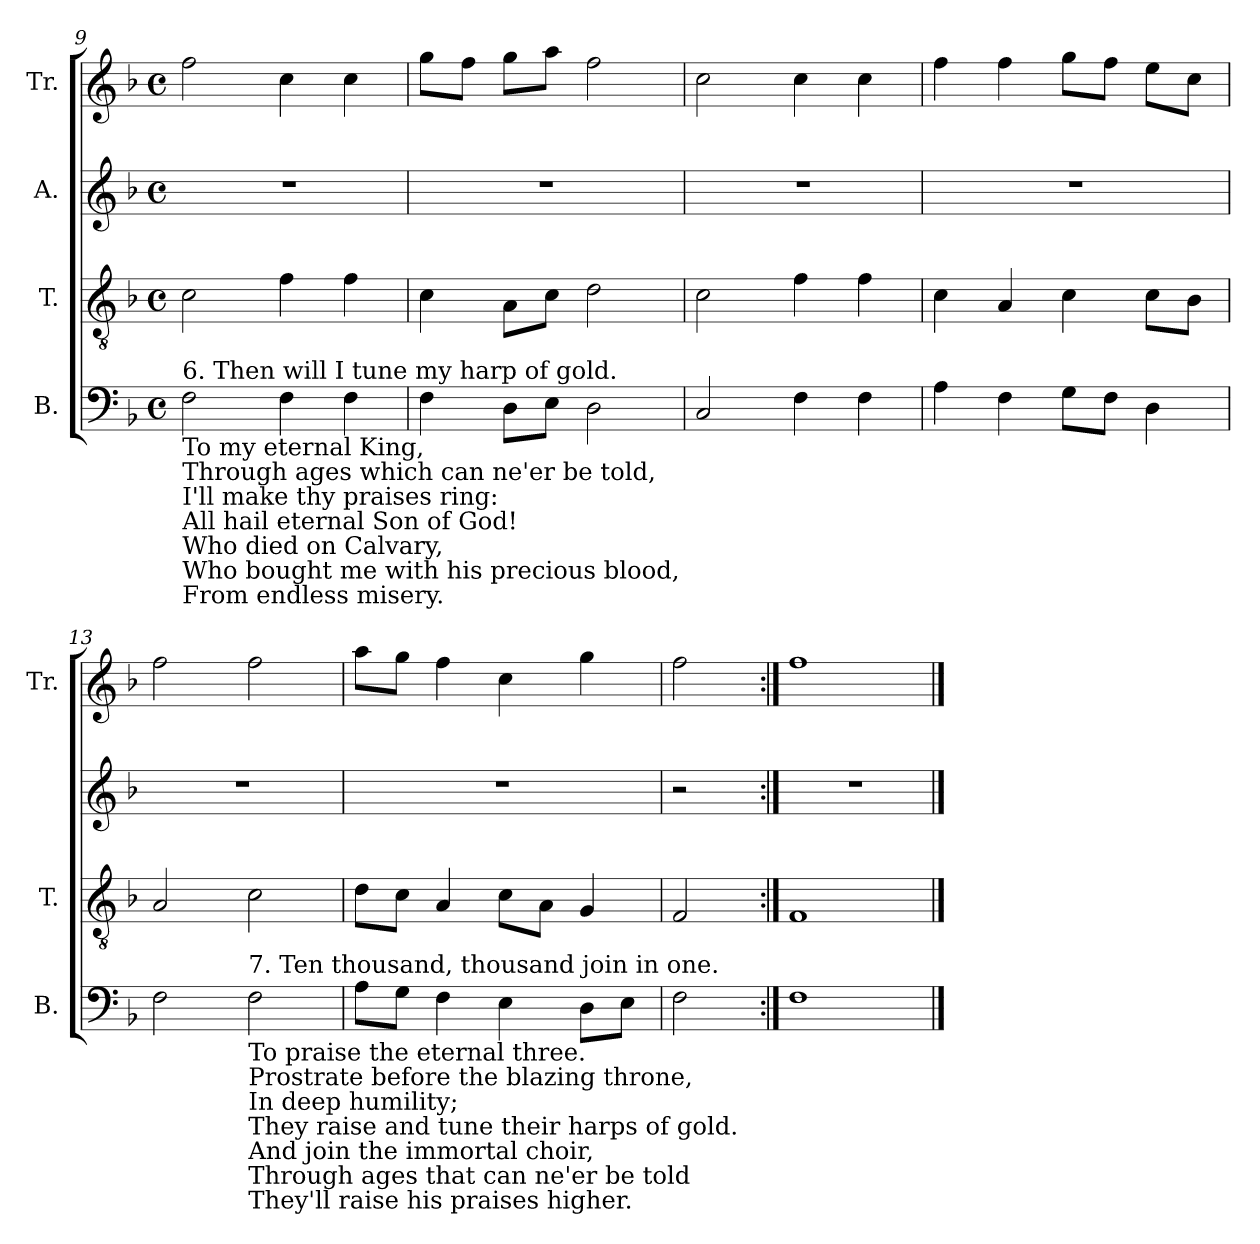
**kern	**kern	**kern	**kern
*part4	*part3	*part2	*part1
*staff4	*staff3	*staff2	*staff1
*I"B.	*I"T.	*I"A.	*I"Tr.
*I'B.	*I'T.	*	*I'Tr.
*clefF4	*clefGv2	*clefG2	*clefG2
*k[b-]	*k[b-]	*k[b-]	*k[b-]
*M4/4	*M4/4	*M4/4	*M4/4
*met(c)	*met(c)	*met(c)	*met(c)
=9	=9	=9	=9
!LO:TX:a:t=6.  Then will I tune my harp of gold.	!	!	!
!LO:TX:b:t=To my eternal King,	!	!	!
!LO:TX:b:t=Through ages which can ne'er be told,	!	!	!
!LO:TX:b:t=I'll make thy praises ring&colon;	!	!	!
!LO:TX:b:t=All hail eternal Son of God!	!	!	!
!LO:TX:b:t=Who died on Calvary,	!	!	!
!LO:TX:b:t=Who bought me with his precious blood,	!	!	!
!LO:TX:b:t=From endless misery.	!	!	!
2F!\	2c!\	1r	2ff!\
4F!\	4f!\	.	4cc!\
4F!\	4f!\	.	4cc!\
=10	=10	=10	=10
4F!\	4c!\	1r	8gg!\L
.	.	.	8ff!\J
8D!\L	8A!\L	.	8gg!\L
8E!\J	8c!\J	.	8aa!\J
2D!\	2d!\	.	2ff!\
=11	=11	=11	=11
2C!/	2c!\	1r	2cc!\
4F!\	4f!\	.	4cc!\
4F!\	4f!\	.	4cc!\
=12	=12	=12	=12
4A!\	4c!\	1r	4ff!\
4F!\	4A!/	.	4ff!\
8G!\L	4c!\	.	8gg!\L
8F!\J	.	.	8ff!\J
4D!\	8c!\L	.	8ee!\L
.	8B-!\J	.	8cc!\J
=13	=13	=13	=13
2F!\	2A!/	1r	2ff!\
!LO:TX:a:t=7.  Ten thousand, thousand join in one.	!	!	!
!LO:TX:b:t=To praise the eternal three.	!	!	!
!LO:TX:b:t=Prostrate before the blazing throne,	!	!	!
!LO:TX:b:t=In deep humility;	!	!	!
!LO:TX:b:t=They raise and tune their harps of gold.	!	!	!
!LO:TX:b:t=And join the immortal choir,	!	!	!
!LO:TX:b:t=Through ages that can ne'er be told	!	!	!
!LO:TX:b:t=They'll raise his praises higher.	!	!	!
2F!\	2c!\	.	2ff!\
=14	=14	=14	=14
8A!\L	8d!\L	1r	8aa!\L
8G!\J	8c!\J	.	8gg!\J
4F!\	4A!/	.	4ff!\
4E!\	8c!\L	.	4cc!\
.	8A!\J	.	.
8D!\L	4G!/	.	4gg!\
8E!\J	.	.	.
=15	=15	=15	=15
2F!\	2F!/	2r	2ff!\
=16:|!	=16:|!	=16:|!	=16:|!
1F!	1F!	1r	1ff!
==	==	==	==
*-	*-	*-	*-
